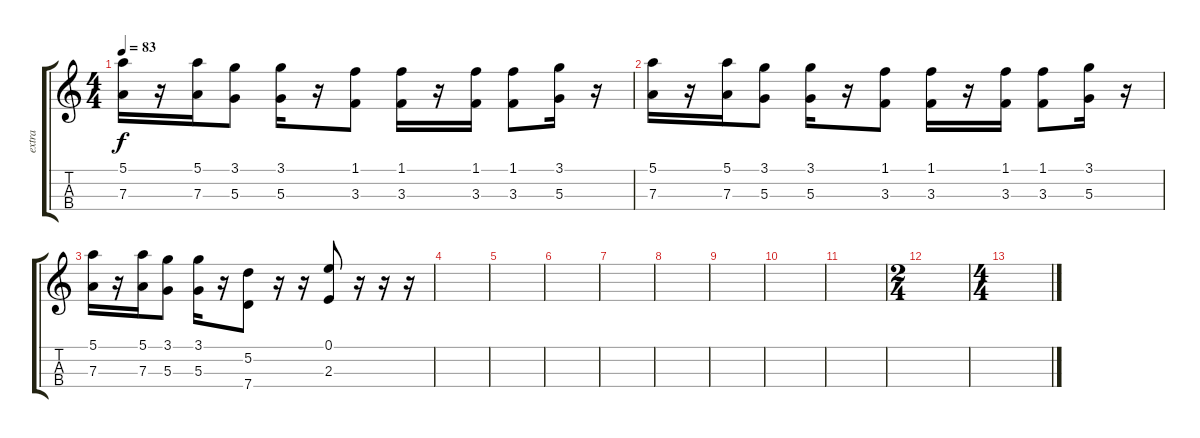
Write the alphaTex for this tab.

\track ("extra" "extra") {instrument stringensemble1}
\staff {score tabs}
\tuning (E5 A4 D4 G3) {hide}
\ts (4 4)
\tempo 83
\clef g2
\ks c
(5.1 7.3).16{dy f} r.16 (5.1 7.3).16 (3.1 5.3).8 (3.1 5.3).16 r.16 (1.1 3.3).8 (1.1 3.3).16 r.16 (1.1 3.3).16 (1.1 3.3).8 (3.1 5.3).16 r.16 |
(5.1 7.3).16 r.16 (5.1 7.3).16 (3.1 5.3).8 (3.1 5.3).16 r.16 (1.1 3.3).8 (1.1 3.3).16 r.16 (1.1 3.3).16 (1.1 3.3).8 (3.1 5.3).16 r.16 |
(5.1 7.3).16 r.16 (5.1 7.3).16 (3.1 5.3).8 (3.1 5.3).16 r.16 (5.2 7.4).8 r.16 r.16 (0.1 2.3).8 r.16 r.16 r.16 |
|
|
|
|
|
|
|
|
\ts (2 4)
|
\ts (4 4)
